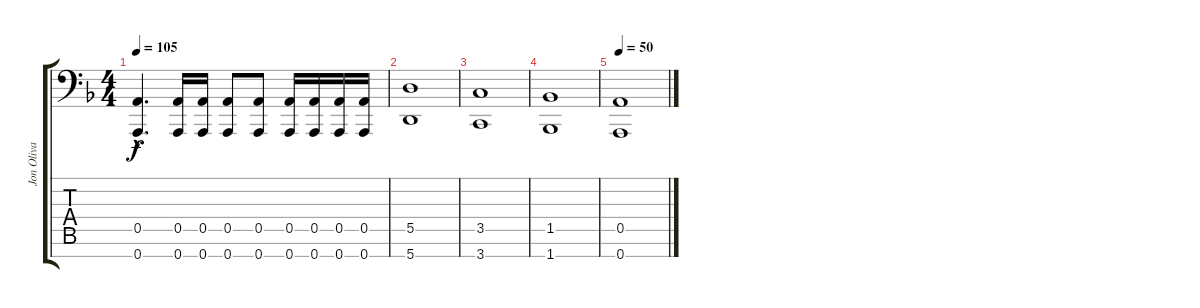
\track ("Jon Oliva (Left)" "Jon Oliva ") {instrument brightacousticpiano}
\staff {score tabs}
\tuning (E4 B3 G3 D3 A2 E2 A1) {hide}
\ts (4 4)
\tempo 105
\clef f4
\ks f
(0.5{hac} 0.7{hac}).4{d dy f} (0.5 0.7).16 (0.5 0.7).16 (0.5 0.7).8 (0.5 0.7).8 (0.5 0.7).16 (0.5 0.7).16 (0.5 0.7).16 (0.5 0.7).16 |
(5.5 5.7).1 |
(3.5 3.7).1 |
(1.5 1.7).1 |
\tempo 50
(0.5 0.7).1
